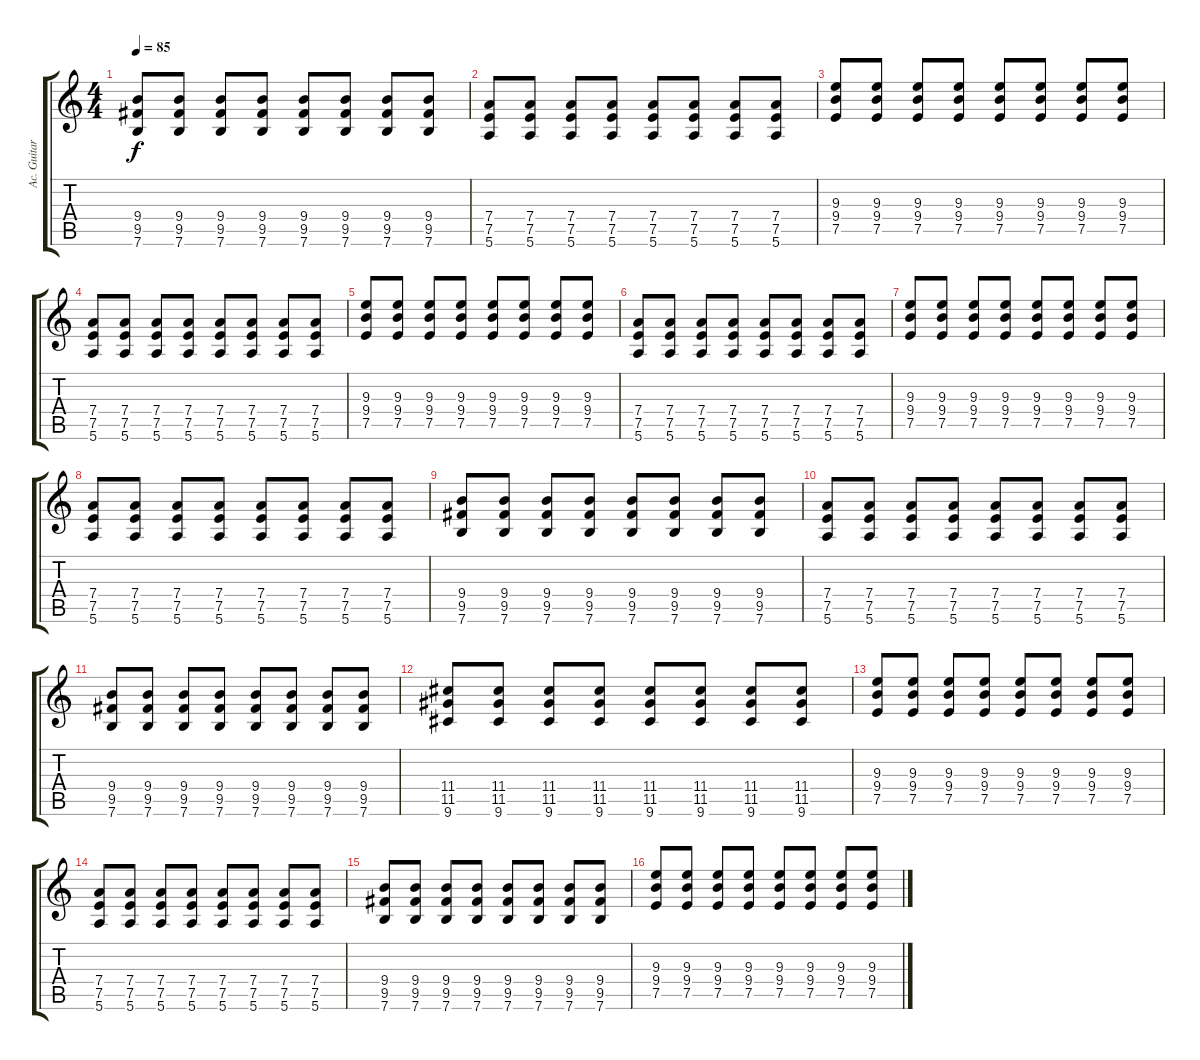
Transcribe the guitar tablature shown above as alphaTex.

\track ("Ac. Guitar" "Ac. Guitar") {instrument acousticguitarnylon}
\staff {score tabs}
\tuning (E4 B3 G3 D3 A2 E2) {hide}
\ts (4 4)
\tempo 85
\clef g2
\ks c
(9.4 9.5 7.6).8{dy f} (9.4 9.5 7.6).8 (9.4 9.5 7.6).8 (9.4 9.5 7.6).8 (9.4 9.5 7.6).8 (9.4 9.5 7.6).8 (9.4 9.5 7.6).8 (9.4 9.5 7.6).8 |
(7.4 7.5 5.6).8 (7.4 7.5 5.6).8 (7.4 7.5 5.6).8 (7.4 7.5 5.6).8 (7.4 7.5 5.6).8 (7.4 7.5 5.6).8 (7.4 7.5 5.6).8 (7.4 7.5 5.6).8 |
(9.3 9.4 7.5).8 (9.3 9.4 7.5).8 (9.3 9.4 7.5).8 (9.3 9.4 7.5).8 (9.3 9.4 7.5).8 (9.3 9.4 7.5).8 (9.3 9.4 7.5).8 (9.3 9.4 7.5).8 |
(7.4 7.5 5.6).8 (7.4 7.5 5.6).8 (7.4 7.5 5.6).8 (7.4 7.5 5.6).8 (7.4 7.5 5.6).8 (7.4 7.5 5.6).8 (7.4 7.5 5.6).8 (7.4 7.5 5.6).8 |
(9.3 9.4 7.5).8 (9.3 9.4 7.5).8 (9.3 9.4 7.5).8 (9.3 9.4 7.5).8 (9.3 9.4 7.5).8 (9.3 9.4 7.5).8 (9.3 9.4 7.5).8 (9.3 9.4 7.5).8 |
(7.4 7.5 5.6).8 (7.4 7.5 5.6).8 (7.4 7.5 5.6).8 (7.4 7.5 5.6).8 (7.4 7.5 5.6).8 (7.4 7.5 5.6).8 (7.4 7.5 5.6).8 (7.4 7.5 5.6).8 |
(9.3 9.4 7.5).8 (9.3 9.4 7.5).8 (9.3 9.4 7.5).8 (9.3 9.4 7.5).8 (9.3 9.4 7.5).8 (9.3 9.4 7.5).8 (9.3 9.4 7.5).8 (9.3 9.4 7.5).8 |
(7.4 7.5 5.6).8 (7.4 7.5 5.6).8 (7.4 7.5 5.6).8 (7.4 7.5 5.6).8 (7.4 7.5 5.6).8 (7.4 7.5 5.6).8 (7.4 7.5 5.6).8 (7.4 7.5 5.6).8 |
(9.4 9.5 7.6).8 (9.4 9.5 7.6).8 (9.4 9.5 7.6).8 (9.4 9.5 7.6).8 (9.4 9.5 7.6).8 (9.4 9.5 7.6).8 (9.4 9.5 7.6).8 (9.4 9.5 7.6).8 |
(7.4 7.5 5.6).8 (7.4 7.5 5.6).8 (7.4 7.5 5.6).8 (7.4 7.5 5.6).8 (7.4 7.5 5.6).8 (7.4 7.5 5.6).8 (7.4 7.5 5.6).8 (7.4 7.5 5.6).8 |
(9.4 9.5 7.6).8 (9.4 9.5 7.6).8 (9.4 9.5 7.6).8 (9.4 9.5 7.6).8 (9.4 9.5 7.6).8 (9.4 9.5 7.6).8 (9.4 9.5 7.6).8 (9.4 9.5 7.6).8 |
(11.4 11.5 9.6).8 (11.4 11.5 9.6).8 (11.4 11.5 9.6).8 (11.4 11.5 9.6).8 (11.4 11.5 9.6).8 (11.4 11.5 9.6).8 (11.4 11.5 9.6).8 (11.4 11.5 9.6).8 |
(9.3 9.4 7.5).8 (9.3 9.4 7.5).8 (9.3 9.4 7.5).8 (9.3 9.4 7.5).8 (9.3 9.4 7.5).8 (9.3 9.4 7.5).8 (9.3 9.4 7.5).8 (9.3 9.4 7.5).8 |
(7.4 7.5 5.6).8 (7.4 7.5 5.6).8 (7.4 7.5 5.6).8 (7.4 7.5 5.6).8 (7.4 7.5 5.6).8 (7.4 7.5 5.6).8 (7.4 7.5 5.6).8 (7.4 7.5 5.6).8 |
(9.4 9.5 7.6).8 (9.4 9.5 7.6).8 (9.4 9.5 7.6).8 (9.4 9.5 7.6).8 (9.4 9.5 7.6).8 (9.4 9.5 7.6).8 (9.4 9.5 7.6).8 (9.4 9.5 7.6).8 |
(9.3 9.4 7.5).8 (9.3 9.4 7.5).8 (9.3 9.4 7.5).8 (9.3 9.4 7.5).8 (9.3 9.4 7.5).8 (9.3 9.4 7.5).8 (9.3 9.4 7.5).8 (9.3 9.4 7.5).8
